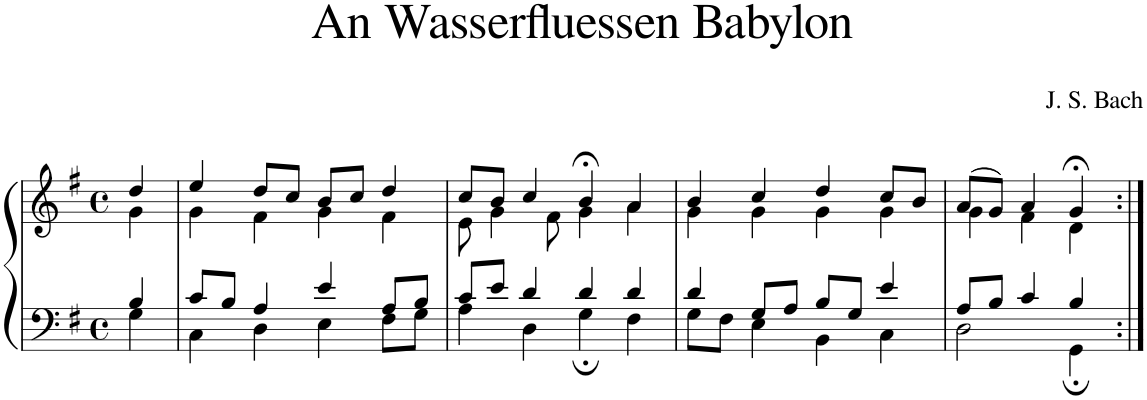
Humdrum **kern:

**kern	**kern
*part1	*part1
*staff2	*staff1
*I"Piano	*
*I'Pno.	*
*clefF4	*clefG2
*k[f#]	*k[f#]
*M4/4	*M4/4
*met(c)	*met(c)
=	=
*^	*^
4B/	4G\	4dd/	4g\
=1	=1	=1	=1
8c/L	4C\	4ee/	4g\
8B/J	.	.	.
4A/	4D\	8dd/L	4f#\
.	.	8cc/J	.
4e/	4E\	8b/L	4g\
.	.	8cc/J	.
8A/L	8F#\L	4dd/	4f#\
8B/J	8G\J	.	.
=2	=2	=2	=2
8c/L	4A\	8cc/L	8e\
8e/J	.	8b/J	4g\
4d/	4D\	4cc/	.
.	.	.	8f#\
4d/	4G;\	4b;</	4g\
4d/	4F#\	4a/	4a\
=3	=3	=3	=3
4d/	8G\L	4b/	4g\
.	8F#\J	.	.
8G/L	4E\	4cc/	4g\
8A/J	.	.	.
8B/L	4BB\	4dd/	4g\
8G/J	.	.	.
4e/	4C\	8cc/L	4g\
.	.	8b/J	.
=4	=4	=4	=4
8A/L	2D\	(8a/L	4g\
8B/J	.	8g/J)	.
4c/	.	4a/	4f#\
4B/	4GG;\	4g;</	4d\
*v	*v	*	*
*	*v	*v
=:|!	=:|!
*-	*-
